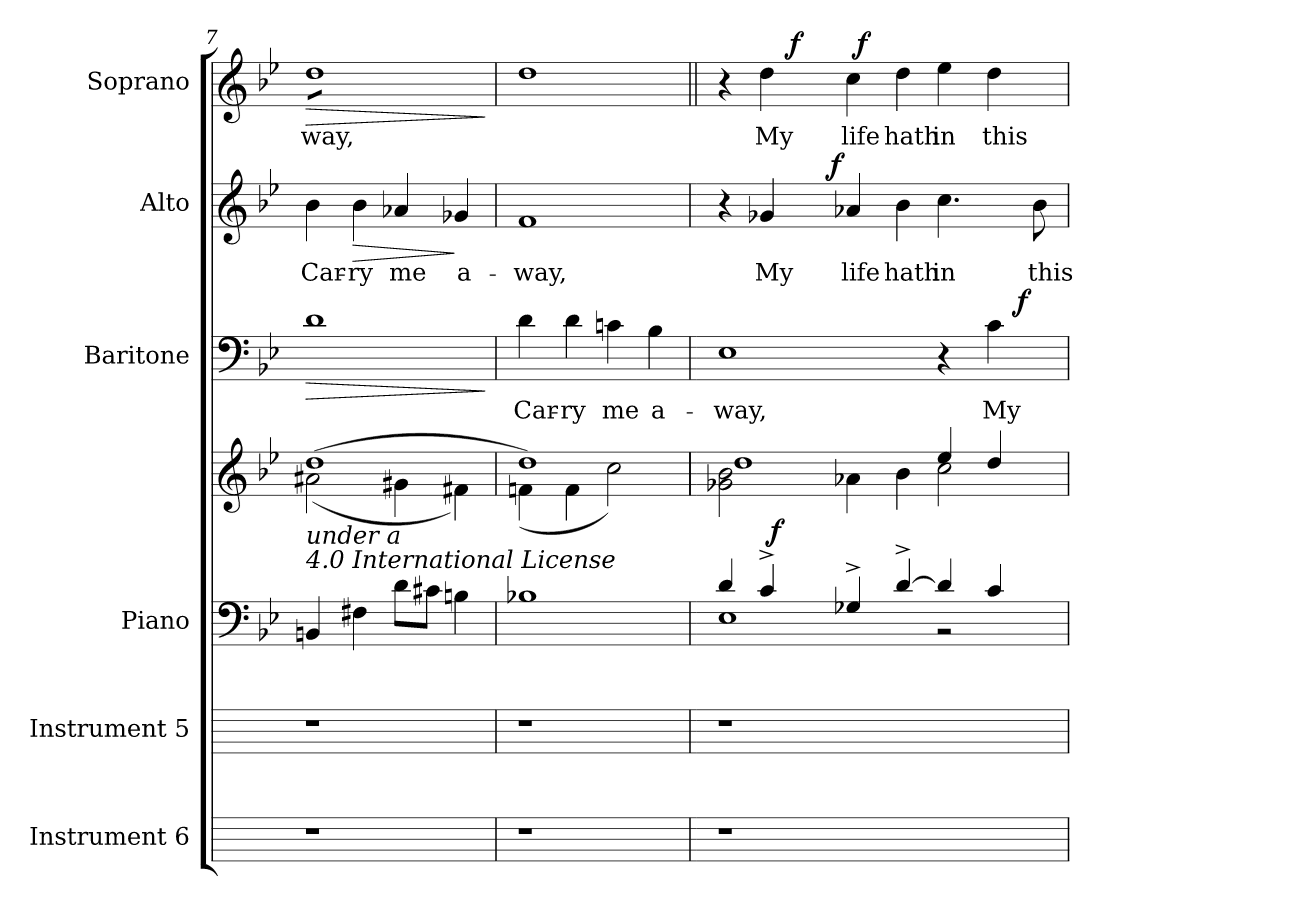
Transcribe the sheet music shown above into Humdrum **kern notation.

**kern	**kern	**kern	**kern	**dynam	**kern	**text	**dynam	**kern	**text	**dynam	**kern	**text	**dynam
*part6	*part5	*part4	*part4	*part4	*part3	*part3	*part3	*part2	*part2	*part2	*part1	*part1	*part1
*staff7	*staff6	*staff5	*staff4	*staff4/5	*staff3	*staff3	*staff3	*staff2	*staff2	*staff2	*staff1	*staff1	*staff1
*I"Instrument 6	*I"Instrument 5	*I"Piano	*	*	*I"Baritone	*	*	*I"Alto	*	*	*I"Soprano	*	*
*	*	*clefF4	*clefG2	*	*clefF4	*	*	*clefG2	*	*	*clefG2	*	*
*	*	*k[b-e-]	*k[b-e-]	*	*k[b-e-]	*	*	*k[b-e-]	*	*	*k[b-e-]	*	*
*	*	*B-:	*B-:	*	*B-:	*	*	*B-:	*	*	*B-:	*	*
=7	=7	=7	=7	=7	=7	=7	=7	=7	=7	=7	=7	=7	=7
*	*	*	*^	*	*	*	*	*	*	*	*	*	*
!	!	!	!	!	!	!	!	!LO:HP:b	!	!LO:LY:b:cj	!	!	!LO:LY:b	!LO:HP:b
*	*	*	*	*	*	*	*	*	*	*	*	*tremolo	*	*
1r	1r	4BBn/	(<1dd	(>2a#X\	.	1d	.	>	4b-\	Car-	.	(<8ddL	-way,	>
.	.	.	.	.	.	.	.	.	.	.	.	(<8dd	.	.
!	!	!	!	!	!	!	!	!	!	!LO:LY:b:cj	!LO:HP:b	!	!	!
.	.	4F#X\	.	.	.	.	.	.	4b-\	-ry	>	(<8dd	.	.
.	.	.	.	.	.	.	.	.	.	.	.	(<8dd	.	.
!	!	!	!	!	!	!	!	!	!	!LO:LY:b:cj	!	!	!	!
.	.	8d\L	.	4g#X\	.	.	.	.	4a-X/	me	.	(<8dd	.	.
.	.	8c#X\J	.	.	.	.	.	.	.	.	.	(<8dd	.	.
!	!	!	!	!	!	!	!	!	!	!LO:LY:b:cj	!	!	!	!
.	.	4Bn\	.	4f#X\)	.	.	.	.	4g-X/	a-	]	(<8dd	.	.
.	.	.	.	.	.	.	.	.	.	.	.	8ddJ	.	.
*	*	*	*	*	*	*	*	*	*	*	*	*Xtremolo	*	*
*	*	*	*v	*v	*	*	*	*	*	*	*	*	*	*
.	.	.	.	.	.	.	]	.	.	.	.	.	]
!	!	!	!LO:TX:b:i:t=under a	!	!	!	!	!	!	!	!	!	!
!	!	!	!LO:TX:b:i:t=4.0 International License	!	!	!	!	!	!	!	!	!	!
=8	=8	=8	=8	=8	=8	=8	=8	=8	=8	=8	=8	=8	=8
*	*	*	*^	*	*	*	*	*	*	*	*	*	*
!	!	!	!	!	!	!	!LO:LY:b:cj	!	!	!LO:LY:b:cj	!	!	!	!
1r	1r	1B-X	1dd)	(<4fn\	.	4d\	Car-	.	1f	-way,	.	1dd)	.	.
!	!	!	!	!	!	!	!LO:LY:b:cj	!	!	!	!	!	!	!
.	.	.	.	4f\	.	4d\	-ry	.	.	.	.	.	.	.
!	!	!	!	!	!	!	!LO:LY:b:cj	!	!	!	!	!	!	!
.	.	.	.	2cc\)	.	4cn\	me	.	.	.	.	.	.	.
!	!	!	!	!	!	!	!LO:LY:b:cj	!	!	!	!	!	!	!
.	.	.	.	.	.	4B-\	a-	.	.	.	.	.	.	.
!!LO:PB:g=z
=9	=9	=9	=9	=9	=9||	=9	=9||	=9||	=9	=9||	=9||	=9||	=9||	=9||
*	*	*^	*	*	*	*	*	*	*	*	*	*	*	*
!	!	!	!	!	!	!	!	!LO:LY:b:cj	!	!	!	!	!	!	!
*	*	*	*^	*	*	*	*^	*	*	*^	*	*	*^	*	*
*	*	*	*	*	*	*	*	*	*	*	*	*	*	*	*	*	*^	*	*
1r	1r	4d/	1E-	4ryy	2g-X\ 2b-\	1dd	.	1E-	1ryy	-way,	.	4r	4ryy	.	.	4r	4ryy	2ryy	.	.
!	!	!	!	!	!	!	!	!	!	!	!	!	!	!LO:LY:b:cj	!	!	!	!	!LO:LY:b:cj	!
.	.	4c^</	.	32ryy	.	.	.	.	.	.	.	4g-X/	8ryy	My	.	4dd\	16ryy	.	My	.
!	!	!	!	!	!	!	!LO:DY:a=2	!	!	!	!	!	!	!	!	!	!	!	!	!
.	.	.	.	1ryy	.	.	f	.	.	.	.	.	.	.	.	.	.	.	.	.
.	.	.	.	.	.	.	.	.	.	.	.	.	.	.	.	.	64ryy	.	.	.
!	!	!	!	!	!	!	!	!	!	!	!	!	!	!	!	!	!	!	!	!LO:DY:a
.	.	.	.	.	.	.	.	.	.	.	.	.	.	.	.	.	1ryy	.	.	f
.	.	.	.	.	.	.	.	.	.	.	.	.	16ryy	.	.	.	.	.	.	.
.	.	.	.	.	.	.	.	.	.	.	.	.	64ryy	.	.	.	.	.	.	.
!	!	!	!	!	!	!	!	!	!	!	!	!	!	!	!LO:DY:a	!	!	!	!	!
.	.	.	.	.	.	.	.	.	.	.	.	.	1ryy	.	f	.	.	.	.	.
!	!	!	!	!	!	!	!	!	!	!	!	!	!	!LO:LY:b:cj	!	!	!	!	!LO:LY:b:cj	!
.	.	4G-X^</	.	.	4a-X\	.	.	.	.	.	.	4a-X/	.	life	.	4cc\	.	32ryy	life	.
!	!	!	!	!	!	!	!	!	!	!	!	!	!	!	!	!	!	!	!	!LO:DY:a
.	.	.	.	.	.	.	.	.	.	.	.	.	.	.	.	.	.	2ryy	.	f
!	!	!	!	!	!	!	!	!	!	!	!	!	!	!LO:LY:b:cj	!	!	!	!	!LO:LY:b:cj	!
.	.	[>4d^</	.	.	4b-\	.	.	.	.	.	.	4b-\	.	hath	.	4dd\	.	.	hath	.
!	!	!	!	!	!	!	!	!	!	!	!	!	!	!LO:LY:b:cj	!	!	!	!	!LO:LY:b:cj	!
2ryy	2ryy	4d/]	2r	.	4ee-/	2cc\	.	4r	4ryy	.	.	4.cc\	.	in	.	4ee-\	.	.	in	.
.	.	.	.	.	.	.	.	.	.	.	.	.	.	.	.	.	.	4...ryy	.	.
!	!	!	!	!	!	!	!	!	!	!LO:LY:b:cj	!	!	!	!	!	!	!	!	!LO:LY:b:cj	!
.	.	4c/	.	.	4dd/	.	.	4c\	16ryy	My	.	.	.	.	.	4dd\	.	.	this	.
.	.	.	.	8..ryy	.	.	.	.	.	.	.	.	.	.	.	.	.	.	.	.
.	.	.	.	.	.	.	.	.	64ryy	.	.	.	.	.	.	.	.	.	.	.
!	!	!	!	!	!	!	!	!	!	!	!LO:DY:a	!	!	!	!	!	!	!	!	!
.	.	.	.	.	.	.	.	.	8ryy	.	f	.	.	.	.	.	8ryy	.	.	.
!	!	!	!	!	!	!	!	!	!	!	!	!	!	!LO:LY:b:cj	!	!	!	!	!	!
.	.	.	.	.	.	.	.	.	.	.	.	8b-\	.	this	.	.	.	.	.	.
.	.	.	.	.	.	.	.	.	32.ryy	.	.	.	32.ryy	.	.	.	32.ryy	.	.	.
*	*	*v	*v	*v	*	*	*	*v	*v	*	*	*v	*v	*	*	*v	*v	*v	*	*
*	*	*	*v	*v	*	*	*	*	*	*	*	*	*	*
=	=	=	=	=	=	=	=	=	=	=	=	=	=
*-	*-	*-	*-	*-	*-	*-	*-	*-	*-	*-	*-	*-	*-
